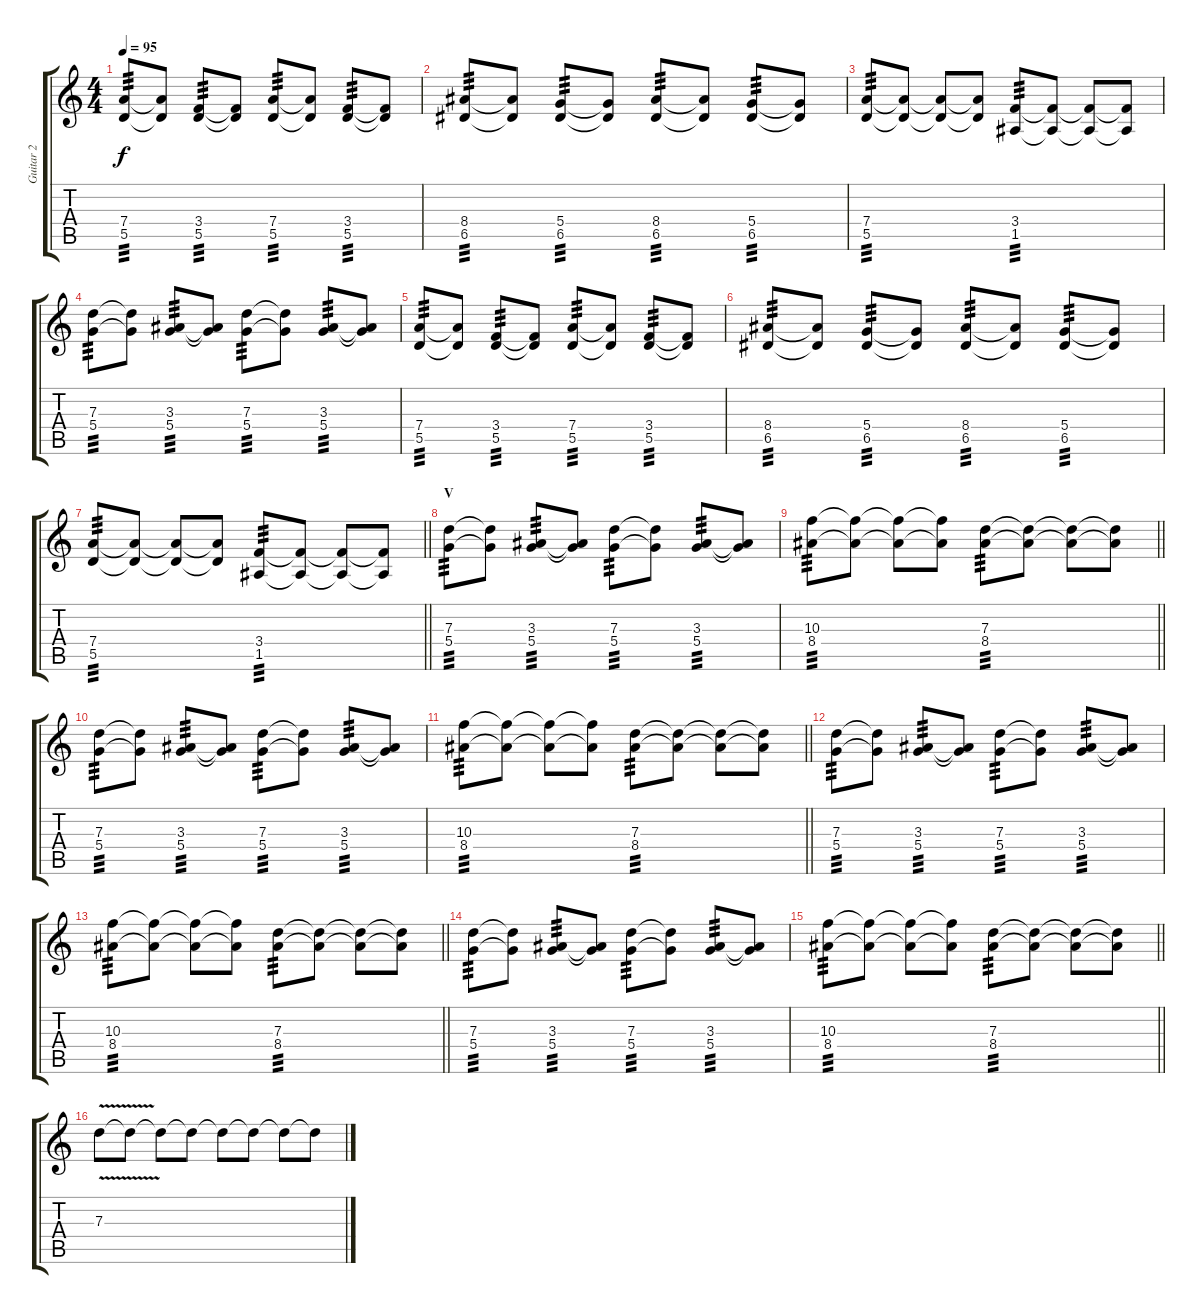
\track ("Guitar 2" "Guitar 2") {instrument overdrivenguitar}
\staff {score tabs}
\tuning (E4 B3 G3 D3 A2 E2) {hide}
\ts (4 4)
\tempo 95
\clef g2
\ks c
(7.4 5.5).8{tp 3 dy f} (7.4{t} 5.5{t}).8 (3.4 5.5).8{tp 3} (3.4{t} 5.5{t}).8 (7.4 5.5).8{tp 3} (7.4{t} 5.5{t}).8 (3.4 5.5).8{tp 3} (3.4{t} 5.5{t}).8 |
(8.4 6.5).8{tp 3} (8.4{t} 6.5{t}).8 (5.4 6.5).8{tp 3} (5.4{t} 6.5{t}).8 (8.4 6.5).8{tp 3} (8.4{t} 6.5{t}).8 (5.4 6.5).8{tp 3} (5.4{t} 6.5{t}).8 |
(7.4 5.5).8{tp 3} (7.4{t} 5.5{t}).8 (7.4{t} 5.5{t}).8 (7.4{t} 5.5{t}).8 (3.4 1.5).8{tp 3} (3.4{t} 1.5{t}).8 (3.4{t} 1.5{t}).8 (3.4{t} 1.5{t}).8 |
(7.3 5.4).8{tp 3} (7.3{t} 5.4{t}).8 (3.3 5.4).8{tp 3} (3.3{t} 5.4{t}).8 (7.3 5.4).8{tp 3} (7.3{t} 5.4{t}).8 (3.3 5.4).8{tp 3} (3.3{t} 5.4{t}).8 |
(7.4 5.5).8{tp 3} (7.4{t} 5.5{t}).8 (3.4 5.5).8{tp 3} (3.4{t} 5.5{t}).8 (7.4 5.5).8{tp 3} (7.4{t} 5.5{t}).8 (3.4 5.5).8{tp 3} (3.4{t} 5.5{t}).8 |
(8.4 6.5).8{tp 3} (8.4{t} 6.5{t}).8 (5.4 6.5).8{tp 3} (5.4{t} 6.5{t}).8 (8.4 6.5).8{tp 3} (8.4{t} 6.5{t}).8 (5.4 6.5).8{tp 3} (5.4{t} 6.5{t}).8 |
\barLineRight lightlight
(7.4 5.5).8{tp 3} (7.4{t} 5.5{t}).8 (7.4{t} 5.5{t}).8 (7.4{t} 5.5{t}).8 (3.4 1.5).8{tp 3} (3.4{t} 1.5{t}).8 (3.4{t} 1.5{t}).8 (3.4{t} 1.5{t}).8 |
\section ("" "V")
(7.3 5.4).8{tp 3} (7.3{t} 5.4{t}).8 (3.3 5.4).8{tp 3} (3.3{t} 5.4{t}).8 (7.3 5.4).8{tp 3} (7.3{t} 5.4{t}).8 (3.3 5.4).8{tp 3} (3.3{t} 5.4{t}).8 |
\barLineRight lightlight
(10.3 8.4).8{tp 3} (10.3{t} 8.4{t}).8 (10.3{t} 8.4{t}).8 (10.3{t} 8.4{t}).8 (7.3 8.4).8{tp 3} (7.3{t} 8.4{t}).8 (7.3{t} 8.4{t}).8 (7.3{t} 8.4{t}).8 |
(7.3 5.4).8{tp 3} (7.3{t} 5.4{t}).8 (3.3 5.4).8{tp 3} (3.3{t} 5.4{t}).8 (7.3 5.4).8{tp 3} (7.3{t} 5.4{t}).8 (3.3 5.4).8{tp 3} (3.3{t} 5.4{t}).8 |
\barLineRight lightlight
(10.3 8.4).8{tp 3} (10.3{t} 8.4{t}).8 (10.3{t} 8.4{t}).8 (10.3{t} 8.4{t}).8 (7.3 8.4).8{tp 3} (7.3{t} 8.4{t}).8 (7.3{t} 8.4{t}).8 (7.3{t} 8.4{t}).8 |
(7.3 5.4).8{tp 3} (7.3{t} 5.4{t}).8 (3.3 5.4).8{tp 3} (3.3{t} 5.4{t}).8 (7.3 5.4).8{tp 3} (7.3{t} 5.4{t}).8 (3.3 5.4).8{tp 3} (3.3{t} 5.4{t}).8 |
\barLineRight lightlight
(10.3 8.4).8{tp 3} (10.3{t} 8.4{t}).8 (10.3{t} 8.4{t}).8 (10.3{t} 8.4{t}).8 (7.3 8.4).8{tp 3} (7.3{t} 8.4{t}).8 (7.3{t} 8.4{t}).8 (7.3{t} 8.4{t}).8 |
(7.3 5.4).8{tp 3} (7.3{t} 5.4{t}).8 (3.3 5.4).8{tp 3} (3.3{t} 5.4{t}).8 (7.3 5.4).8{tp 3} (7.3{t} 5.4{t}).8 (3.3 5.4).8{tp 3} (3.3{t} 5.4{t}).8 |
\barLineRight lightlight
(10.3 8.4).8{tp 3} (10.3{t} 8.4{t}).8 (10.3{t} 8.4{t}).8 (10.3{t} 8.4{t}).8 (7.3 8.4).8{tp 3} (7.3{t} 8.4{t}).8 (7.3{t} 8.4{t}).8 (7.3{t} 8.4{t}).8 |
7.3{v}.8 7.3{t}.8 7.3{t}.8 7.3{t}.8 7.3{t}.8 7.3{t}.8 7.3{t}.8 7.3{t}.8
